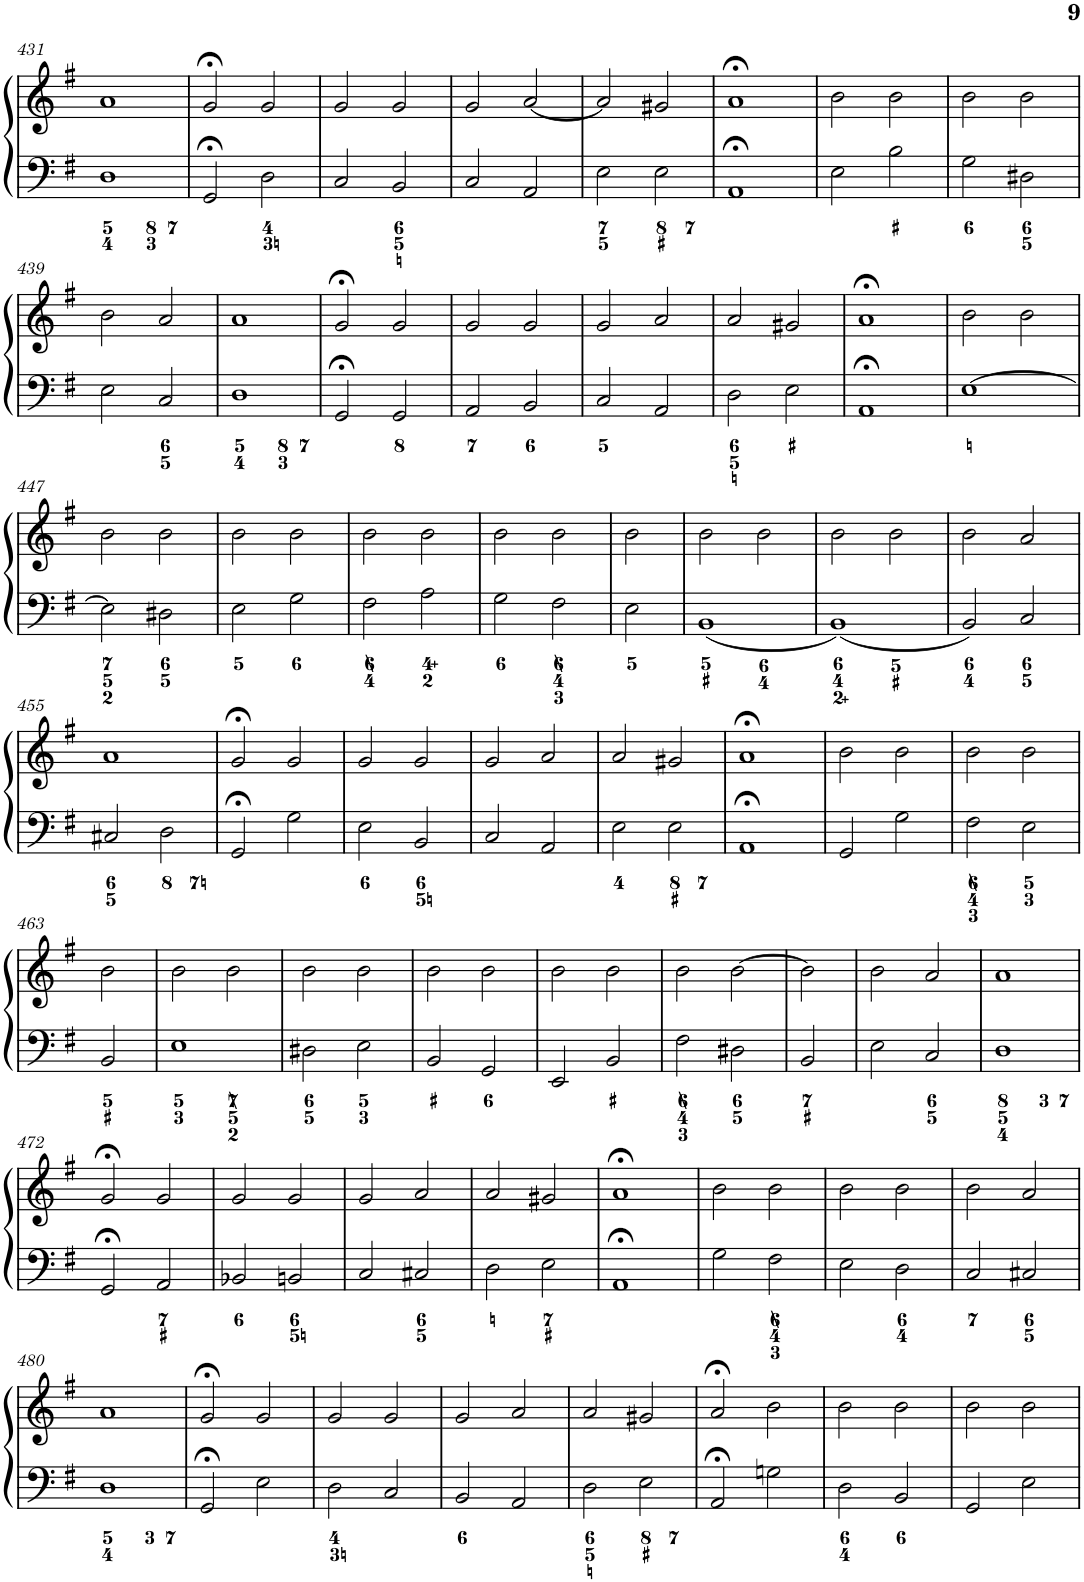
**kern	**kern
*part1	*part1
*staff2	*staff1
*I"Piano	*
*I'Pno.	*
!!LO:PB:g=z
*clefF4	*clefG2
*k[f#]	*k[f#]
*M4/4	*M4/4
*met(c)	*met(c)
=431	=431
1D	1a
=432	=432
2GG;</	2g;</
2D\	2g/
=433	=433
2C/	2g/
2BB/	2g/
=434	=434
2C/	2g/
2AA/	[2a/
=435	=435
2E\	2a/]
2E\	2g#X/
=436	=436
1AA;<	1a;<
=437	=437
2E\	2b\
2B\	2b\
=438	=438
2G\	2b\
2D#X\	2b\
!!LO:LB:g=z
=439	=439
2E\	2b\
2C/	2a/
=440	=440
1D	1a
=441	=441
2GG;</	2g;</
2GG/	2g/
=442	=442
2AA/	2g/
2BB/	2g/
=443	=443
2C/	2g/
2AA/	2a/
=444	=444
2D\	2a/
2E\	2g#X/
=445	=445
1AA;<	1a;<
=446	=446
[1E	2b\
.	2b\
!!LO:LB:g=z
=447	=447
2E\]	2b\
2D#X\	2b\
=448	=448
2E\	2b\
2G\	2b\
=449	=449
2F#\	2b\
2A\	2b\
=450	=450
2G\	2b\
2F#\	2b\
=451	=451
2E\	2b\
=452	=452
1BB	2b\
.	2b\
=453	=453
1BB	2b\
.	2b\
=454	=454
2BB/	2b\
2C/	2a/
!!LO:LB:g=z
=455	=455
2C#X/	1a
2D\	.
=456	=456
2GG;</	2g;</
2G\	2g/
=457	=457
2E\	2g/
2BB/	2g/
=458	=458
2C/	2g/
2AA/	2a/
=459	=459
2E\	2a/
2E\	2g#X/
=460	=460
1AA;<	1a;<
=461	=461
2GG/	2b\
2G\	2b\
=462	=462
2F#\	2b\
2E\	2b\
!!LO:LB:g=z
=463	=463
2BB/	2b\
=464	=464
1E	2b\
.	2b\
=465	=465
2D#X\	2b\
2E\	2b\
=466	=466
2BB/	2b\
2GG/	2b\
=467	=467
2EE/	2b\
2BB/	2b\
=468	=468
2F#\	2b\
2D#X\	[2b\
=469	=469
2BB/	2b\]
=470	=470
2E\	2b\
2C/	2a/
=471	=471
1D	1a
!!LO:LB:g=z
=472	=472
2GG;</	2g;</
2AA/	2g/
=473	=473
2BB-X/	2g/
2BBn/	2g/
=474	=474
2C/	2g/
2C#X/	2a/
=475	=475
2D\	2a/
2E\	2g#X/
=476	=476
1AA;<	1a;<
=477	=477
2G\	2b\
2F#\	2b\
=478	=478
2E\	2b\
2D\	2b\
=479	=479
2C/	2b\
2C#X/	2a/
!!LO:LB:g=z
=480	=480
1D	1a
=481	=481
2GG;</	2g;</
2E\	2g/
=482	=482
2D\	2g/
2C/	2g/
=483	=483
2BB/	2g/
2AA/	2a/
=484	=484
2D\	2a/
2E\	2g#X/
=485	=485
2AA;</	2a;</
2Gn\	2b\
=486	=486
2D\	2b\
2BB/	2b\
=487	=487
2GG/	2b\
2E\	2b\
=	=
*-	*-
